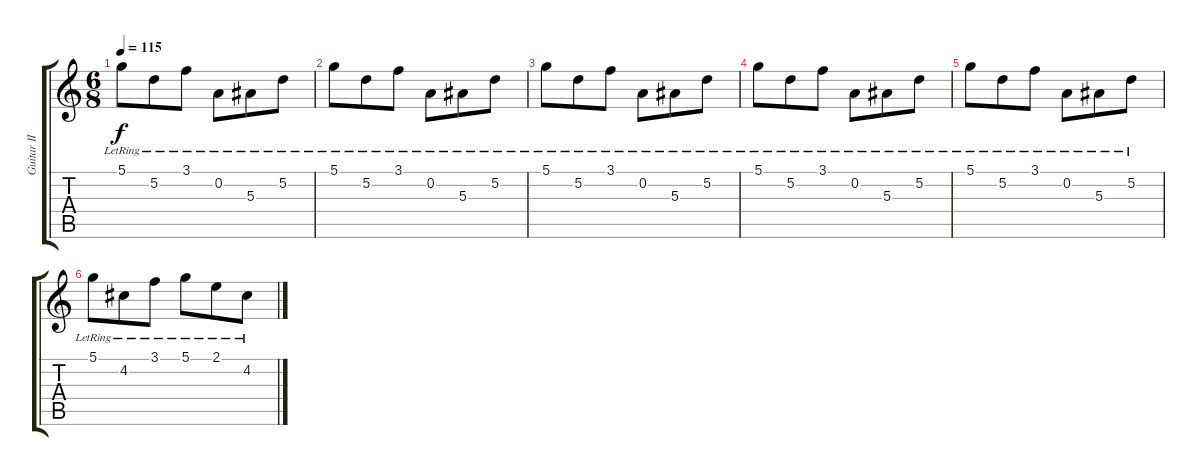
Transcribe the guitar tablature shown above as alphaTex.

\track ("Guitar II" "Guitar II") {instrument electricguitarclean}
\staff {score tabs}
\tuning (D4 A3 F3 C3 G2 C2) {hide}
\ts (6 8)
\tempo 115
\clef g2
\ks c
5.1{lr}.8{dy f} 5.2{lr}.8 3.1{lr}.8 0.2{lr}.8 5.3{lr}.8 5.2{lr}.8 |
5.1{lr}.8 5.2{lr}.8 3.1{lr}.8 0.2{lr}.8 5.3{lr}.8 5.2{lr}.8 |
5.1{lr}.8 5.2{lr}.8 3.1{lr}.8 0.2{lr}.8 5.3{lr}.8 5.2{lr}.8 |
5.1{lr}.8 5.2{lr}.8 3.1{lr}.8 0.2{lr}.8 5.3{lr}.8 5.2{lr}.8 |
5.1{lr}.8 5.2{lr}.8 3.1{lr}.8 0.2{lr}.8 5.3{lr}.8 5.2{lr}.8 |
5.1{lr}.8 4.2{lr}.8 3.1{lr}.8 5.1{lr}.8 2.1{lr}.8 4.2{lr}.8
